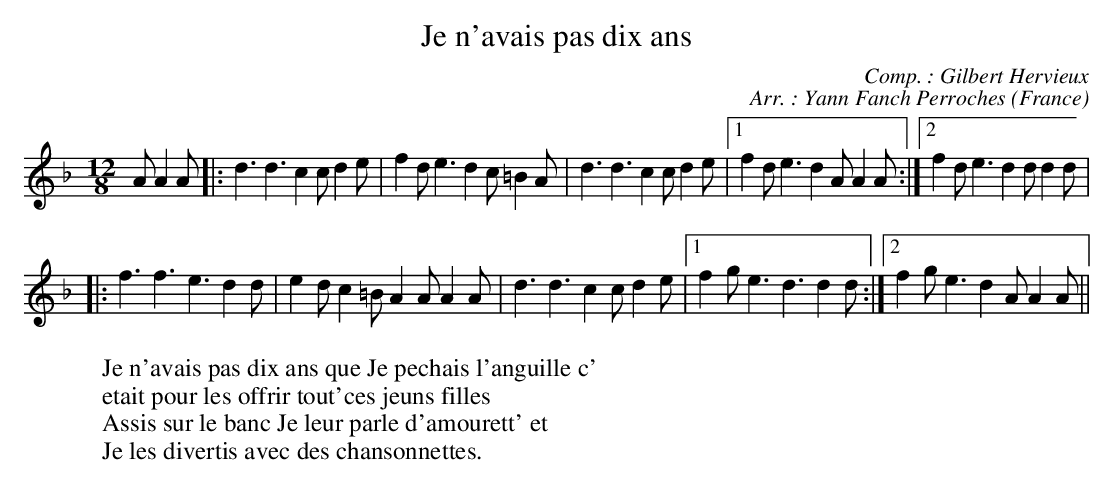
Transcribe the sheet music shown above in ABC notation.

X:1
T:Je n'avais pas dix ans
O:France
C:Comp. : Gilbert Hervieux
C:Arr. : Yann Fanch Perroches
L:1/8
M:12/8
W:Je n'avais pas dix ans que Je pechais l'anguille c'
W:etait pour les offrir tout'ces jeuns filles
W:Assis sur le banc Je leur parle d'amourett' et
W:Je les divertis avec des chansonnettes.
K:D minor
A A2 A |:d3 d3 c2 c d2 e |f2 d e3 d2 c =B2 A |d3 d3 c2 c d2 e |1f2 d e3 d2 A A2 A:|2f2 d e3 d2 d d2 d|
|:f3 f3 e3 d2 d |e2 d c2 =B A2 A A2 A |d3 d3 c2 c d2 e |1f2 g e3 d3 d2d :|2f2 g e3 d2 A A2 A||
